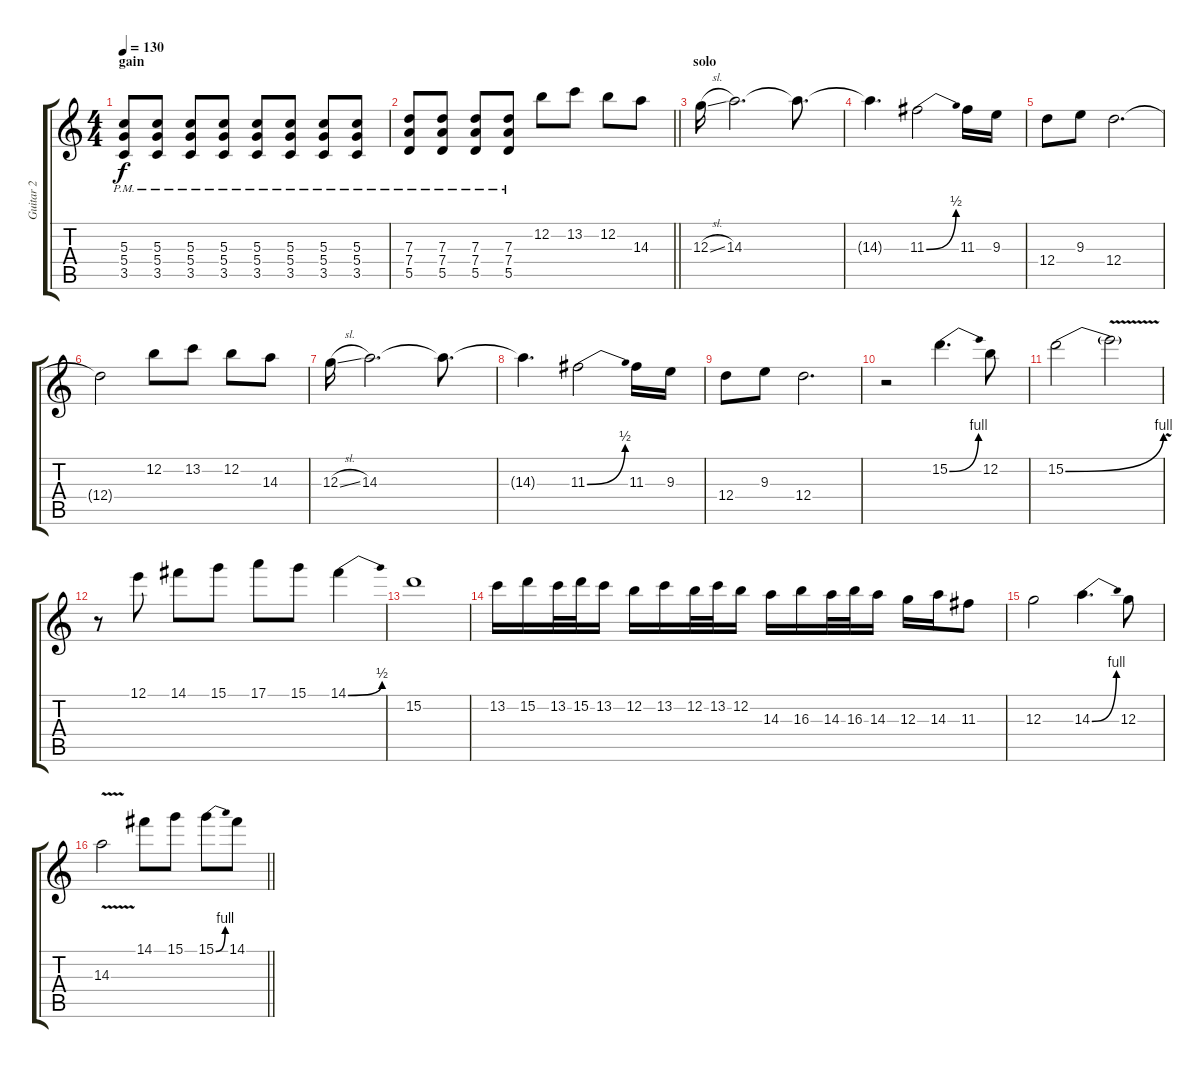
\track ("Guitar 2" "Guitar 2") {instrument distortionguitar}
\staff {score tabs}
\tuning (E4 B3 G3 D3 A2 E2) {hide}
\ts (4 4)
\section ("" "gain")
\tempo 130
\clef g2
\ks c
(5.3{pm} 5.4{pm} 3.5{pm}).8{dy f volume 13} (5.3{pm} 5.4{pm} 3.5{pm}).8 (5.3{pm} 5.4{pm} 3.5{pm}).8 (5.3{pm} 5.4{pm} 3.5{pm}).8 (5.3{pm} 5.4{pm} 3.5{pm}).8 (5.3{pm} 5.4{pm} 3.5{pm}).8 (5.3{pm} 5.4{pm} 3.5{pm}).8 (5.3{pm} 5.4{pm} 3.5{pm}).8 |
\barLineRight lightlight
(7.3{pm} 7.4{pm} 5.5{pm}).8 (7.3{pm} 7.4{pm} 5.5{pm}).8 (7.3{pm} 7.4{pm} 5.5{pm}).8 (7.3{pm} 7.4{pm} 5.5{pm}).8 12.2.8{volume 13} 13.2.8 12.2.8 14.3.8 |
\section ("" "solo")
12.3{sl}.16 14.3.2{d} 14.3{t}.8{d} |
14.3{t}.4{d} 11.3{be (bend 0 0 60 2)}.2 11.3.16 9.3.16 |
12.4.8 9.3.8 12.4.2{d} |
12.4{t}.2 12.2.8 13.2.8 12.2.8 14.3.8 |
12.3{sl}.16 14.3.2{d} 14.3{t}.8{d} |
14.3{t}.4{d} 11.3{be (bend 0 0 60 2)}.2 11.3.16 9.3.16 |
12.4.8 9.3.8 12.4.2{d} |
r.2 15.2{be (bend 0 0 60 4)}.4{d} 12.2.8 |
15.2{be (bend 0 0 60 4)}.2 15.2{v t}.2 |
r.8 12.1.8 14.1.8 15.1.8 17.1.8 15.1.8 14.1{be (bend 0 0 60 2)}.4 |
15.2.1 |
13.2.16 15.2.16 13.2.32 15.2.32 13.2.16 12.2.16 13.2.16 12.2.32 13.2.32 12.2.16 14.3.16 16.3.16 14.3.32 16.3.32 14.3.16 12.3.16 14.3.16 11.3.8 |
12.3.2 14.3{be (bend 0 0 60 4)}.4{d} 12.3.8 |
\barLineRight lightlight
14.3{v}.2 14.1.8 15.1.8 15.1{be (bend 0 0 60 4)}.8 14.1.8
